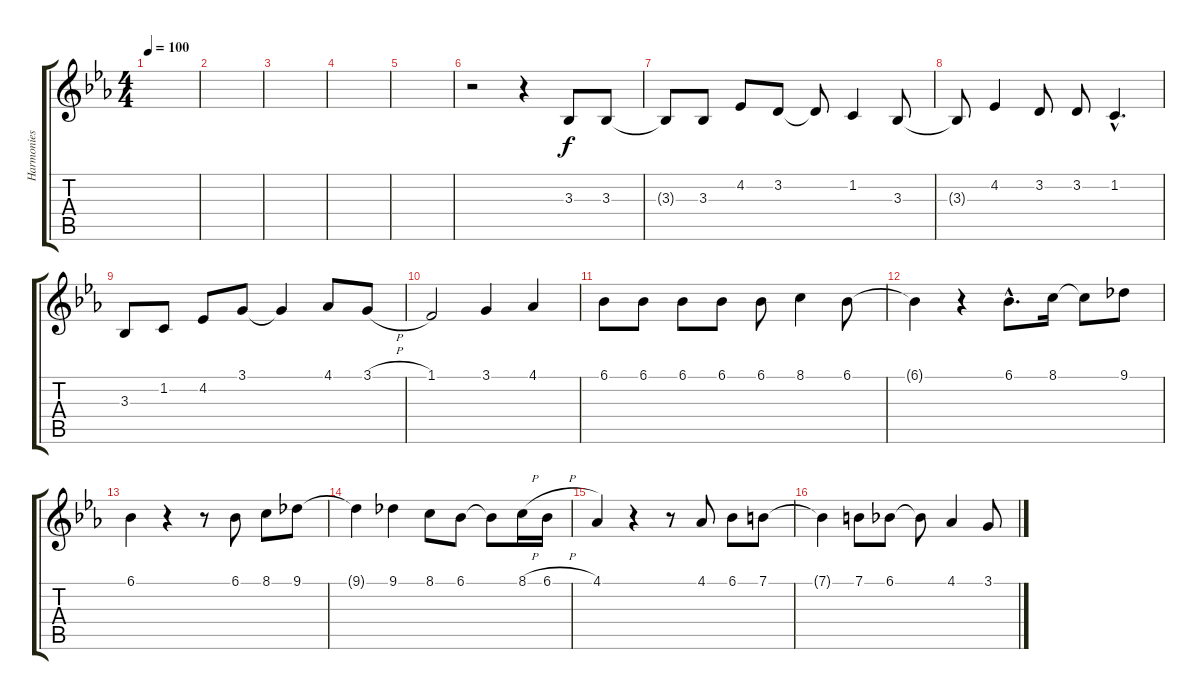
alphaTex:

\track ("Harmonies" "Harmonies") {instrument choiraahs}
\staff {score tabs}
\tuning (E4 B3 G3 D3 A2 E2) {hide}
\ts (4 4)
\tempo 100
\clef g2
\ks eb
|
|
|
|
|
r.2 r.4 3.3.8 3.3.8 |
3.3{t}.8 3.3.8 4.2.8 3.2.8 3.2{t}.8 1.2.4 3.3.8 |
3.3{t}.8 4.2.4 3.2.8 3.2.8 1.2{hac}.4{d} |
3.3.8 1.2.8 4.2.8 3.1.8 3.1{t}.4 4.1.8 3.1{h}.8 |
1.1.2 3.1.4 4.1.4 |
6.1.8 6.1.8 6.1.8 6.1.8 6.1.8 8.1.4 6.1.8 |
6.1{t}.4 r.4 6.1{hac}.8{d} 8.1.16 8.1{t}.8 9.1.8 |
6.1.4 r.4 r.8 6.1.8 8.1.8 9.1.8 |
9.1{t}.4 9.1.4 8.1.8 6.1.8 6.1{t}.8 8.1{h}.16 6.1{h}.16 |
4.1.4 r.4 r.8 4.1.8 6.1.8 7.1.8 |
7.1{t}.4 7.1.8 6.1.8 6.1{t}.8 4.1.4 3.1.8
